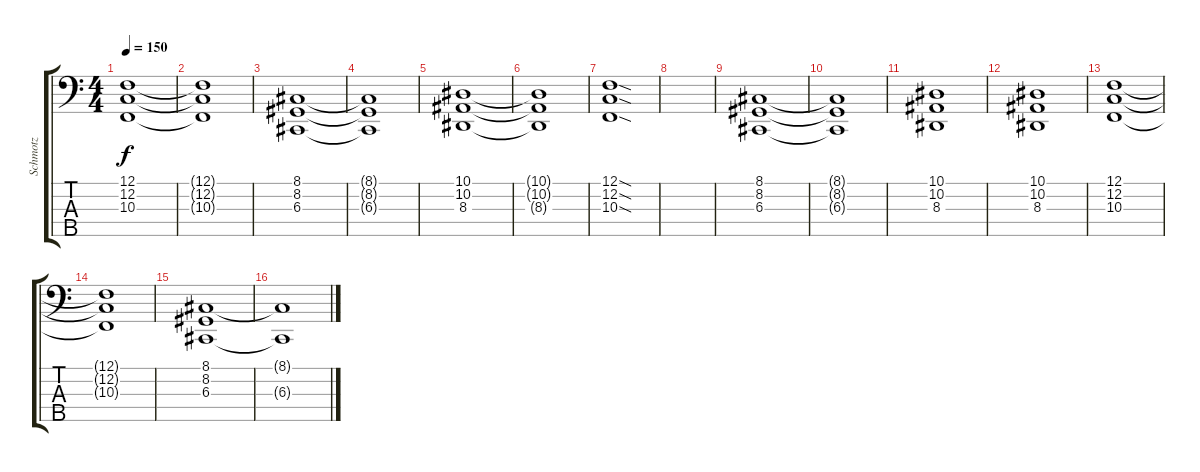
\track ("Schmotz" "Schmotz") {instrument stringensemble1}
\staff {score tabs}
\tuning (F2 C2 G1 D1 A0) {hide}
\ts (4 4)
\tempo 150
\clef f4
\ks c
(12.1 12.2 10.3).1{dy f} |
(12.1{t} 12.2{t} 10.3{t}).1 |
(8.1 8.2 6.3).1 |
(8.1{t} 8.2{t} 6.3{t}).1 |
(10.1 10.2 8.3).1 |
(10.1{t} 10.2{t} 8.3{t}).1 |
(12.1{sod} 12.2{sod} 10.3{sod}).1 |
|
(8.1 8.2 6.3).1 |
(8.1{t} 8.2{t} 6.3{t}).1 |
(10.1 10.2 8.3).1 |
(10.1 10.2 8.3).1 |
(12.1 12.2 10.3).1 |
(12.1{t} 12.2{t} 10.3{t}).1 |
(8.1 8.2 6.3).1 |
(8.1{t} 6.3{t}).1
